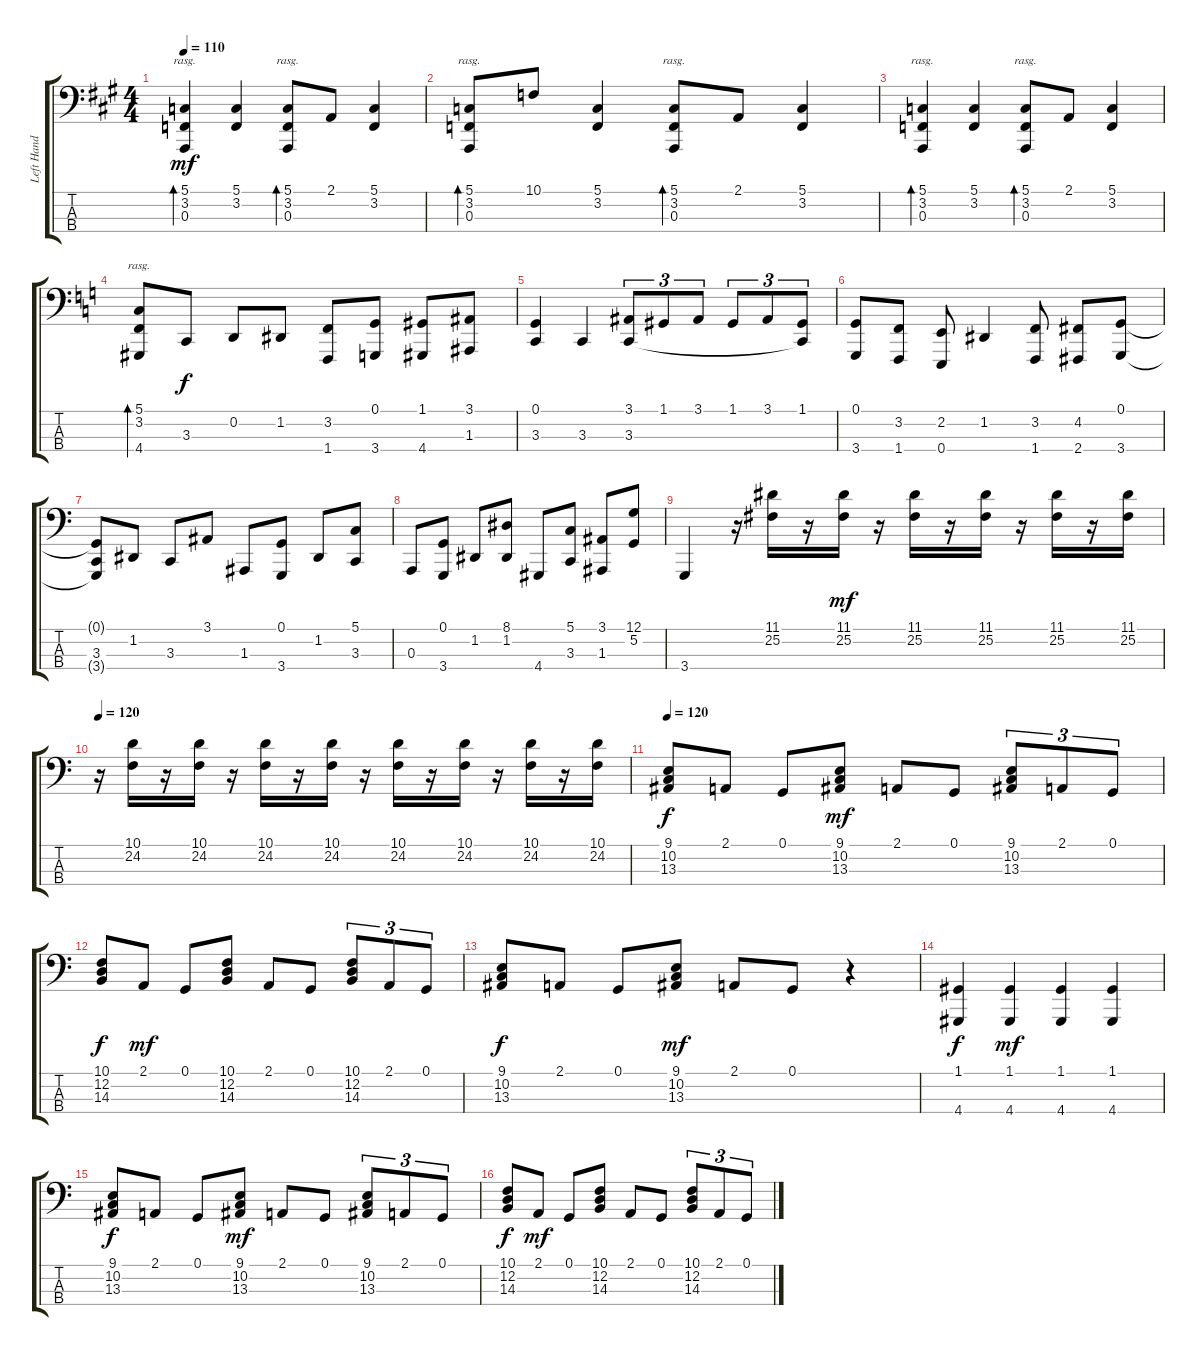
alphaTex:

\track ("Left Hand" "Left Hand") {instrument acousticgrandpiano}
\staff {score tabs}
\tuning (G2 D2 A1 E1) {hide}
\ts (4 4)
\tempo 110
\clef f4
\ks a
(5.1 3.2 0.3).4{bd 240 rasg ii dy mf} (5.1 3.2).4 (5.1 3.2 0.3).8{bd 240 rasg ii} 2.1.8 (5.1 3.2).4 |
(5.1 3.2 0.3).8{bd 240 rasg ii} 10.1.8 (5.1 3.2).4 (5.1 3.2 0.3).8{bd 240 rasg ii} 2.1.8 (5.1 3.2).4 |
(5.1 3.2 0.3).4{bd 240 rasg ii} (5.1 3.2).4 (5.1 3.2 0.3).8{bd 240 rasg ii} 2.1.8 (5.1 3.2).4 |
\ks c
(5.1 3.2 4.4).8{bd 240 rasg ii} 3.3.8{dy f} 0.2.8 1.2.8 (3.2 1.4).8 (0.1 3.4).8 (1.1 4.4).8 (3.1 1.3).8 |
(0.1 3.3).4 3.3.4 (3.1 3.3).8{tu (3 2)} 1.1.8{tu (3 2)} 3.1.8{tu (3 2)} 1.1.8{tu (3 2)} 3.1.8{tu (3 2)} (1.1 3.3{t}).8{tu (3 2)} |
(0.1 3.4).8 (3.2 1.4).8 (2.2 0.4).8 1.2.4 (3.2 1.4).8 (4.2 2.4).8 (0.1 3.4).8 |
(0.1{t} 3.3 3.4{t}).8 1.2.8 3.3.8 3.1.8 1.3.8 (0.1 3.4).8 1.2.8 (5.1 3.3).8 |
0.3.8 (0.1 3.4).8 1.2.8 (8.1 1.2).8 4.4.8 (5.1 3.3).8 (3.1 1.3).8 (12.1 5.2).8 |
3.4.4 r.16 (11.1 25.2).16 r.16 (11.1 25.2).16{dy mf} r.16 (11.1 25.2).16 r.16 (11.1 25.2).16 r.16 (11.1 25.2).16 r.16 (11.1 25.2).16 |
\tempo 120
r.16 (10.1 24.2).16 r.16 (10.1 24.2).16 r.16 (10.1 24.2).16 r.16 (10.1 24.2).16 r.16 (10.1 24.2).16 r.16 (10.1 24.2).16 r.16 (10.1 24.2).16 r.16 (10.1 24.2).16 |
\tempo 120
(9.1 10.2 13.3).8{dy f} 2.1.8 0.1.8 (9.1 10.2 13.3).8{dy mf} 2.1.8 0.1.8 (9.1 10.2 13.3).8{tu (3 2)} 2.1.8{tu (3 2)} 0.1.8{tu (3 2)} |
(10.1 12.2 14.3).8{dy f} 2.1.8{dy mf} 0.1.8 (10.1 12.2 14.3).8 2.1.8 0.1.8 (10.1 12.2 14.3).8{tu (3 2)} 2.1.8{tu (3 2)} 0.1.8{tu (3 2)} |
(9.1 10.2 13.3).8{dy f} 2.1.8 0.1.8 (9.1 10.2 13.3).8{dy mf} 2.1.8 0.1.8 r.4 |
(1.1 4.4).4{dy f} (1.1 4.4).4{dy mf} (1.1 4.4).4 (1.1 4.4).4 |
(9.1 10.2 13.3).8{dy f} 2.1.8 0.1.8 (9.1 10.2 13.3).8{dy mf} 2.1.8 0.1.8 (9.1 10.2 13.3).8{tu (3 2)} 2.1.8{tu (3 2)} 0.1.8{tu (3 2)} |
(10.1 12.2 14.3).8{dy f} 2.1.8{dy mf} 0.1.8 (10.1 12.2 14.3).8 2.1.8 0.1.8 (10.1 12.2 14.3).8{tu (3 2)} 2.1.8{tu (3 2)} 0.1.8{tu (3 2)}
